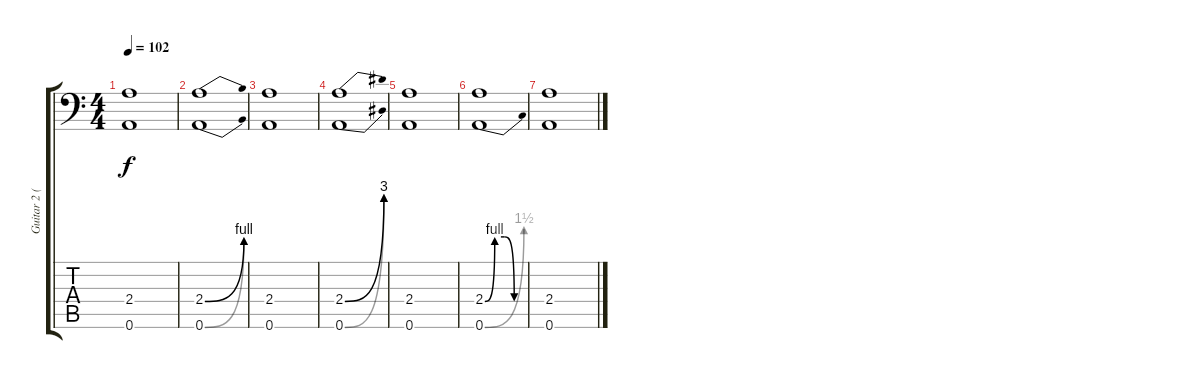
\track ("Guitar 2 (Munky)" "Guitar 2 (") {instrument distortionguitar}
\staff {score tabs}
\tuning (D4 A3 F3 G2 D2 A1) {hide}
\ts (4 4)
\tempo 102
\clef f4
\ks c
(2.4 0.6).1{dy f} |
(2.4{be (bend 0 0 60 4)} 0.6{be (bend 0 0 60 4)}).1 |
(2.4 0.6).1 |
(2.4{be (bend 0 0 60 12)} 0.6{be (bend 0 0 60 12)}).1 |
(2.4 0.6).1 |
(2.4{be (custom 0 0 15 4 30 4 45 0 60 0)} 0.6{be (bend 0 0 60 6)}).1 |
(2.4 0.6).1
